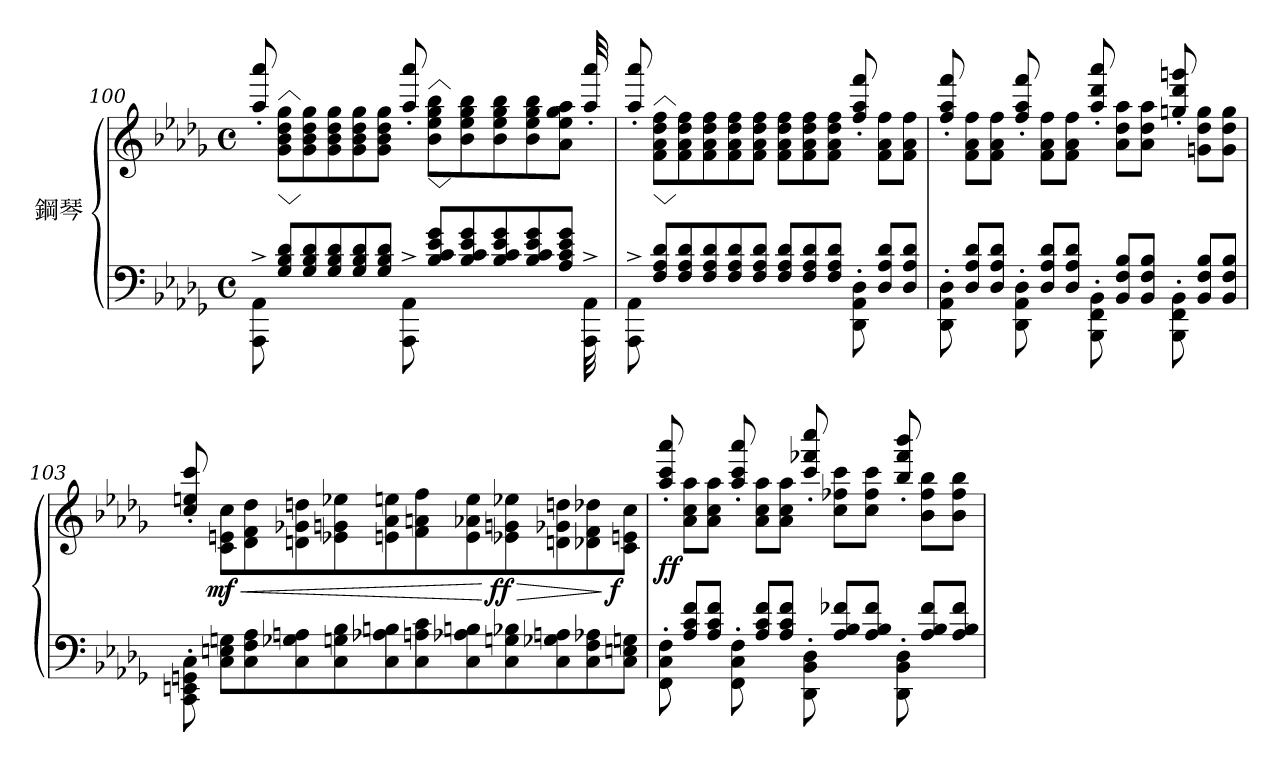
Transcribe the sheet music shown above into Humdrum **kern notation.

**kern	**kern	**dynam
*part1	*part1	*part1
*staff2	*staff1	*staff1/2
*I"鋼琴	*	*
*clefF4	*clefG2	*
*k[b-e-a-d-g-]	*k[b-e-a-d-g-]	*
*M4/4	*M4/4	*
*met(c)	*met(c)	*
*MM54	*MM54	*
*Xtuplet	*Xtuplet	*
=100	=100	=100
12AAA-\^ 12AA-\^	12aa-/' 12aaa-/'	.
*	*MM60	*
!	!LO:TX:a:t=︿	!
!LO:TX:a:t=﹀	!	!
12G-/ 12B-/ 12d-/L	12g-\ 12b-\ 12dd-\ 12gg-\L	.
12G-/ 12B-/ 12d-/	12g-\ 12b-\ 12dd-\ 12gg-\	.
*	*MM70	*
12G-/ 12B-/ 12d-/	12g-\ 12b-\ 12dd-\ 12gg-\	.
*	*MM78	*
12G-/ 12B-/ 12d-/	12g-\ 12b-\ 12dd-\ 12gg-\	.
12G-/ 12B-/ 12d-/J	12g-\ 12b-\ 12dd-\ 12gg-\J	.
*	*MM54	*
12AAA-\^ 12AA-\^	12aa-/' 12aaa-/'	.
*	*MM60	*
!	!LO:TX:a:t=︿	!
!LO:TX:a:t=﹀	!	!
12B-/ 12c/ 12e-/ 12g-/L	12b-\ 12ee-\ 12gg-\ 12bb-\L	.
12B-/ 12c/ 12e-/ 12g-/	12b-\ 12ee-\ 12gg-\ 12bb-\	.
*	*MM70	*
12B-/ 12c/ 12e-/ 12g-/	12b-\ 12ee-\ 12gg-\ 12bb-\	.
*	*MM78	*
12B-/ 12c/ 12e-/ 12g-/	12b-\ 12ee-\ 12gg-\ 12bb-\	.
12A-/ 12c/ 12e-/ 12g-/J	12a-\ 12ee-\ 12gg-\ 12aa-\J	.
*	*MM54	*
32AAA-!\^ 32AA-!\^	32aa-!/' 32aaa-!/'	.
!!LO:PB:g=z
=101	=101	=101
12AAA-\^ 12AA-\^	12aa-/' 12aaa-/'	.
*	*MM60	*
!	!LO:TX:a:t=︿	!
!LO:TX:a:t=﹀	!	!
12F/ 12A-/ 12d-/L	12f\ 12a-\ 12dd-\ 12ff\L	.
12F/ 12A-/ 12d-/	12f\ 12a-\ 12dd-\ 12ff\	.
*	*MM70	*
12F/ 12A-/ 12d-/	12f\ 12a-\ 12dd-\ 12ff\	.
*	*MM78	*
12F/ 12A-/ 12d-/	12f\ 12a-\ 12dd-\ 12ff\	.
*	*MM84	*
12F/ 12A-/ 12d-/J	12f\ 12a-\ 12dd-\ 12ff\J	.
*	*MM96	*
12F/ 12A-/ 12d-/L	12f\ 12a-\ 12dd-\ 12ff\L	.
12F/ 12A-/ 12d-/	12f\ 12a-\ 12dd-\ 12ff\	.
12F/ 12A-/ 12d-/J	12f\ 12a-\ 12dd-\ 12ff\J	.
*	*MM96	*
12DD-\' 12AA-\' 12D-\'	12ff/' 12aa-/' 12fff/'	.
12D-/ 12A-/ 12d-/L	12f\ 12a-\ 12ff\L	.
12D-/ 12A-/ 12d-/J	12f\ 12a-\ 12ff\J	.
=102	=102	=102
12DD-\' 12AA-\' 12D-\'	12ff/' 12aa-/' 12fff/'	.
12D-/ 12A-/ 12d-/L	12f\ 12a-\ 12ff\L	.
12D-/ 12A-/ 12d-/J	12f\ 12a-\ 12ff\J	.
12DD-\' 12AA-\' 12D-\'	12ff/' 12aa-/' 12fff/'	.
12D-/ 12A-/ 12d-/L	12f\ 12a-\ 12ff\L	.
12D-/ 12A-/ 12d-/J	12f\ 12a-\ 12ff\J	.
12BBB-\' 12FF\' 12BB-\'	12aa-/' 12ddd-/' 12aaa-/'	.
12BB-/ 12F/ 12B-/L	12a-\ 12dd-\ 12aa-\L	.
12BB-/ 12F/ 12B-/J	12a-\ 12dd-\ 12aa-\J	.
12BBB-\' 12FF\' 12BB-\'	12ggn/' 12ddd-/' 12gggn/'	.
12BB-/ 12F/ 12B-/L	12gn\ 12dd-\ 12gg\L	.
12BB-/ 12F/ 12B-/J	12g\ 12dd-\ 12gg\J	.
=103	=103	=103
*	*MM72	*
12CC\' 12EEn\' 12GGn\' 12C\'	12cc/' 12een/' 12ccc/'	.
*	*MM96	*
!	!	!LO:HP:b
!	!	!LO:DY:n=1:b
12C\ 12En\ 12Gn\L	12c\ 12en\ 12cc\L	< mf
12C\ 12F\ 12A-\	12d-\ 12f\ 12dd-\	.
12C\ 12G-X\ 12An\	12dn\ 12g-X\ 12ddn\	.
12C\ 12Gn\ 12B-\	12e-X\ 12gn\ 12ee-X\	.
12C\ 12A-X\ 12Bn\	12en\ 12a-\ 12een\	.
12C\ 12An\ 12c\	12f\ 12an\ 12ff\	.
12C\ 12A-X\ 12Bn\	12e\ 12a-X\ 12ee\	.
!	!	!LO:HP:n=1:b
!	!	!LO:DY:n=2:b
12C\ 12Gn\ 12B-X\	12e-X\ 12gn\ 12ee-X\	[ > ff
12C\ 12G-X\ 12An\	12dn\ 12g-X\ 12ddn\	.
12C\ 12F\ 12A-X\	12d-X\ 12f\ 12dd-X\	.
!	!	!LO:DY:n=3:b
12C\ 12En\ 12Gn\J	12c\ 12en\ 12cc\J	] f
!!LO:LB:g=z
=104	=104	=104
!	!	!LO:DY:b
12FF\' 12C\' 12F\'	12aa-/' 12ccc/' 12aaa-/'	ff
12A-/ 12c/ 12f/L	12a-\ 12cc\ 12aa-\L	.
12A-/ 12c/ 12f/J	12a-\ 12cc\ 12aa-\J	.
12FF\' 12C\' 12F\'	12aa-/' 12ccc/' 12aaa-/'	.
12A-/ 12c/ 12f/L	12a-\ 12cc\ 12aa-\L	.
12A-/ 12c/ 12f/J	12a-\ 12cc\ 12aa-\J	.
12DD-\' 12BB-\' 12D-\'	12ccc/' 12fff-X/' 12cccc/'	.
12A-/ 12B-/ 12f-X/L	12cc\ 12ff-X\ 12ccc\L	.
12A-/ 12B-/ 12f-/J	12cc\ 12ff-\ 12ccc\J	.
12DD-\' 12BB-\' 12D-\'	12bb-/' 12fff-/' 12bbb-/'	.
12A-/ 12B-/ 12f-/L	12b-\ 12ff-\ 12bb-\L	.
12A-/ 12B-/ 12f-/J	12b-\ 12ff-\ 12bb-\J	.
=	=	=
*-	*-	*-
